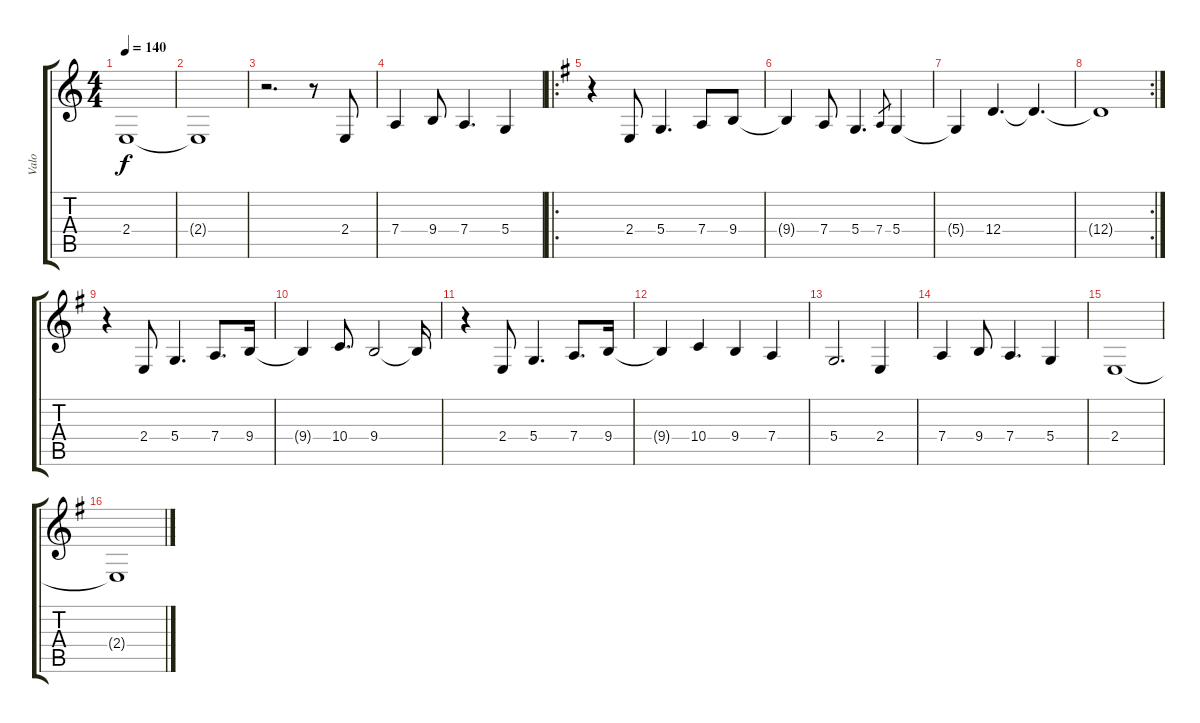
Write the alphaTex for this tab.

\track ("Valo" "Valo") {instrument choiraahs}
\staff {score tabs}
\tuning (E4 B3 G3 D3 A2 E2) {hide}
\ts (4 4)
\tempo 140
\clef g2
\ks c
2.4.1{dy f} |
2.4{t}.1 |
r.2{d} r.8 2.4.8 |
7.4.4 9.4.8 7.4.4{d} 5.4.4 |
\ro
\ks eminor
r.4 2.4.8 5.4.4{d} 7.4.8 9.4.8 |
9.4{t}.4 7.4.8 5.4.4{d} 7.4.8{gr} 5.4.4 |
5.4{t}.4 12.4.4{d} 12.4{t}.4{d} |
\rc 2
12.4{t}.1 |
r.4 2.4.8 5.4.4{d} 7.4.8{d} 9.4.16 |
9.4{t}.4 10.4.8{d} 9.4.2 9.4{t}.16 |
r.4 2.4.8 5.4.4{d} 7.4.8{d} 9.4.16 |
9.4{t}.4 10.4.4 9.4.4 7.4.4 |
5.4.2{d} 2.4.4 |
7.4.4 9.4.8 7.4.4{d} 5.4.4 |
2.4.1 |
2.4{t}.1
